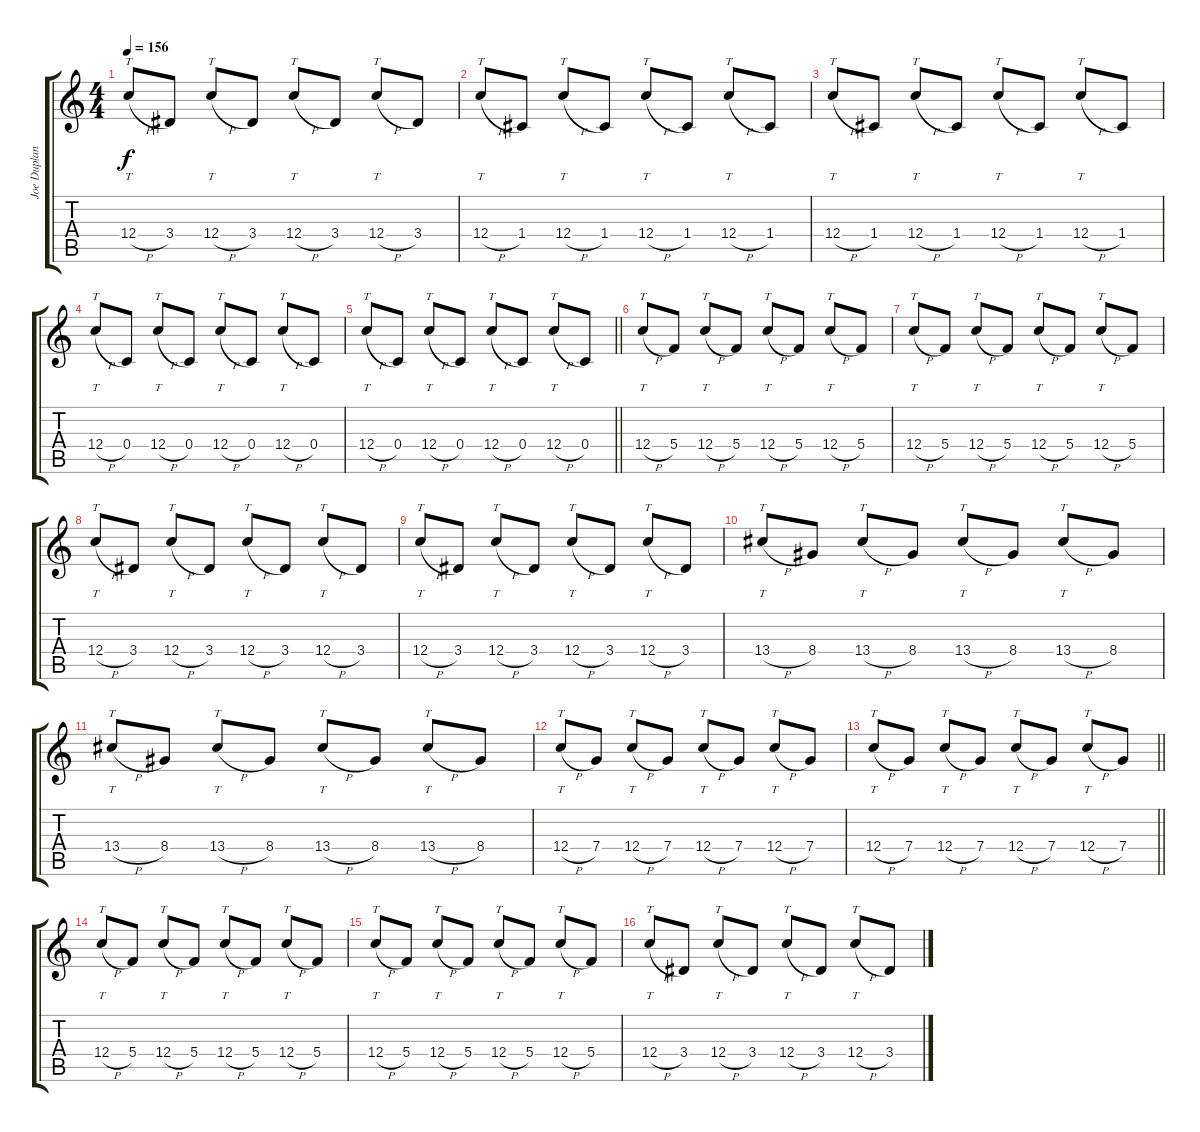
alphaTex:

\track ("Joe Duplantier" "Joe Duplan") {instrument distortionguitar}
\staff {score tabs}
\tuning (D4 A3 F3 C3 G2 C2) {hide}
\ts (4 4)
\tempo 156
\clef g2
\ks c
12.4{h}.8{tt dy f} 3.4.8 12.4{h}.8{tt} 3.4.8 12.4{h}.8{tt} 3.4.8 12.4{h}.8{tt} 3.4.8 |
12.4{h}.8{tt} 1.4.8 12.4{h}.8{tt} 1.4.8 12.4{h}.8{tt} 1.4.8 12.4{h}.8{tt} 1.4.8 |
12.4{h}.8{tt} 1.4.8 12.4{h}.8{tt} 1.4.8 12.4{h}.8{tt} 1.4.8 12.4{h}.8{tt} 1.4.8 |
12.4{h}.8{tt} 0.4.8 12.4{h}.8{tt} 0.4.8 12.4{h}.8{tt} 0.4.8 12.4{h}.8{tt} 0.4.8 |
\barLineRight lightlight
12.4{h}.8{tt} 0.4.8 12.4{h}.8{tt} 0.4.8 12.4{h}.8{tt} 0.4.8 12.4{h}.8{tt} 0.4.8 |
\section ("" "")
12.4{h}.8{tt} 5.4.8 12.4{h}.8{tt} 5.4.8 12.4{h}.8{tt} 5.4.8 12.4{h}.8{tt} 5.4.8 |
12.4{h}.8{tt} 5.4.8 12.4{h}.8{tt} 5.4.8 12.4{h}.8{tt} 5.4.8 12.4{h}.8{tt} 5.4.8 |
12.4{h}.8{tt} 3.4.8 12.4{h}.8{tt} 3.4.8 12.4{h}.8{tt} 3.4.8 12.4{h}.8{tt} 3.4.8 |
12.4{h}.8{tt} 3.4.8 12.4{h}.8{tt} 3.4.8 12.4{h}.8{tt} 3.4.8 12.4{h}.8{tt} 3.4.8 |
13.4{h}.8{tt} 8.4.8 13.4{h}.8{tt} 8.4.8 13.4{h}.8{tt} 8.4.8 13.4{h}.8{tt} 8.4.8 |
13.4{h}.8{tt} 8.4.8 13.4{h}.8{tt} 8.4.8 13.4{h}.8{tt} 8.4.8 13.4{h}.8{tt} 8.4.8 |
12.4{h}.8{tt} 7.4.8 12.4{h}.8{tt} 7.4.8 12.4{h}.8{tt} 7.4.8 12.4{h}.8{tt} 7.4.8 |
\barLineRight lightlight
12.4{h}.8{tt} 7.4.8 12.4{h}.8{tt} 7.4.8 12.4{h}.8{tt} 7.4.8 12.4{h}.8{tt} 7.4.8 |
\section ("" "")
12.4{h}.8{tt} 5.4.8 12.4{h}.8{tt} 5.4.8 12.4{h}.8{tt} 5.4.8 12.4{h}.8{tt} 5.4.8 |
12.4{h}.8{tt} 5.4.8 12.4{h}.8{tt} 5.4.8 12.4{h}.8{tt} 5.4.8 12.4{h}.8{tt} 5.4.8 |
12.4{h}.8{tt} 3.4.8 12.4{h}.8{tt} 3.4.8 12.4{h}.8{tt} 3.4.8 12.4{h}.8{tt} 3.4.8
